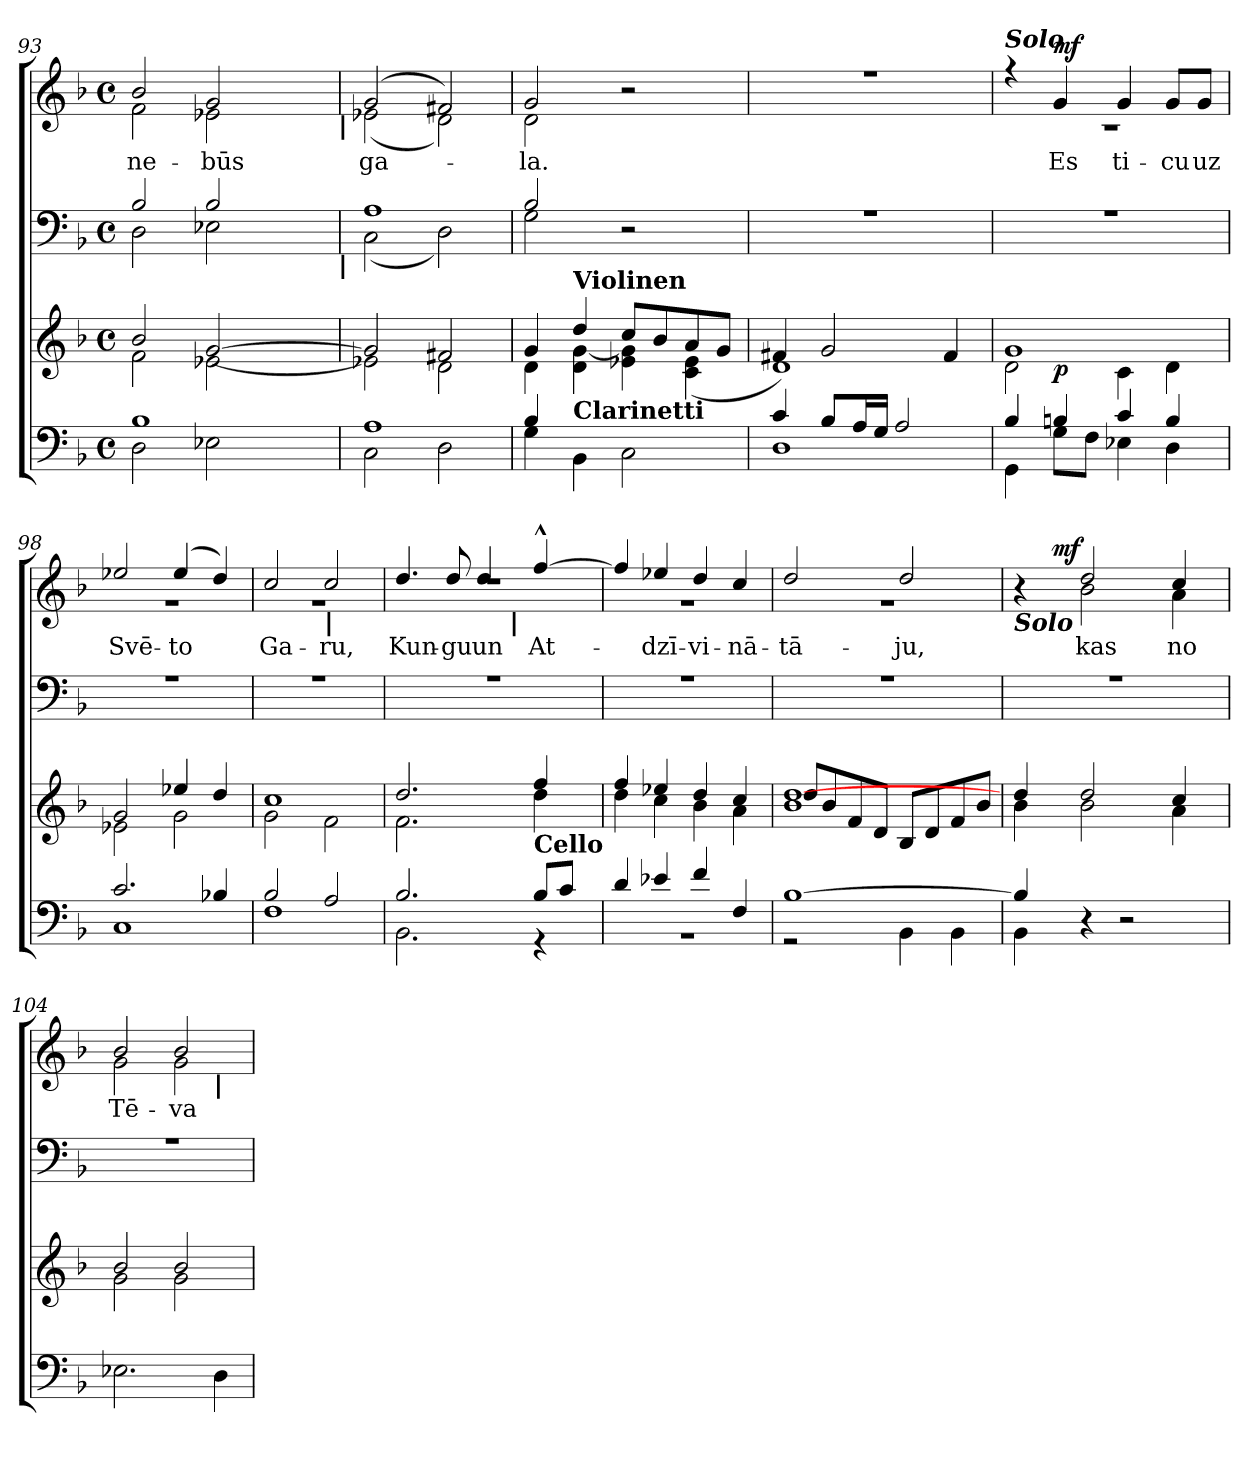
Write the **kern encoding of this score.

**kern	**kern	**dynam	**kern	**kern	**text	**dynam
*part4	*part3	*part3	*part2	*part1	*part1	*part1
*staff4	*staff3	*staff3	*staff2	*staff1	*staff1	*staff1
*clefF4	*clefG2	*	*clefF4	*clefG2	*	*
*k[b-]	*k[b-]	*	*k[b-]	*k[b-]	*	*
*F:	*F:	*	*F:	*F:	*	*
*M4/4	*M4/4	*	*M4/4	*M4/4	*	*
*met(c)	*met(c)	*	*met(c)	*met(c)	*	*
=93	=93	=93	=93	=93	=93	=93
*^	*^	*	*^	*	*	*
!	!	!	!	!	!	!	!	!LO:LY:b:color=#000000	!
*	*	*	*	*	*	*^	*^	*	*
*	*	*	*	*	*	*	*	*	*^	*	*
1B-i	2Di\	2b-i/	2fi\	.	2B-i/	2Di\	2ryy	2b-i/	2fi\	2ryy	ne-	.
!	!	!	!	!	!	!	!	!	!	!	!LO:LY:b:color=#000000	!
.	2E-Xi\	[2gi/	[2e-Xi\	.	2B-i/	2E-Xi\	4ryy	2gi/	2e-Xi\	4ryy	-būs	.
.	.	.	.	.	.	.	8ryy	.	.	8ryy	.	.
.	.	.	.	.	.	.	16ryy	.	.	16ryy	.	.
.	.	.	.	.	.	.	32ryy	.	.	32ryy	.	.
.	.	.	.	.	.	.	64ryy	.	.	64ryy	.	.
.	.	.	.	.	.	.	128...ryy	.	.	128...ryy	.	.
!	!	!	!	!	!	!	!	!	!	!LO:TX:b:B:t=|	!	!
!	!	!	!	!	!	!	!LO:TX:b:B:t=|	!	!	!	!	!
.	.	.	.	.	.	.	1024ryy	.	.	1024ryy	.	.
*	*	*	*	*	*	*v	*v	*	*	*	*	*
*	*	*	*	*	*	*	*v	*v	*v	*	*
!!LO:LB:g=z
=94	=94	=94	=94	=94	=94	=94	=94	=94	=94
*	*	*	*	*	*	*^	*^	*	*
*	*	*	*	*	*	*	*	*	*^	*	*
!	!	!	!	!	!	!	!	!	!	!	!LO:LY:b:color=#000000	!
*	*	*	*	*	*	*v	*v	*	*	*	*	*
*	*	*	*	*	*	*	*	*v	*v	*	*
1Ai	2Ci\	2gi/]	2e-Xi\]	.	1Ai	(2Ci\	(2gi/	(2e-Xi\	ga-	.
.	2Di\	2f#Xi/	2di\	.	.	2Di\)	2f#Xi/)	2di\)	.	.
=95	=95	=95	=95	=95	=95	=95	=95	=95	=95	=95
!	!	!	!	!	!	!	!	!	!LO:LY:b:color=#000000	!
4B-i/	4Gi\	4gi/	4di\	.	2B-i/	2Gi\	2gi/	2di\	-la.	.
!	!	!LO:TX:a:B:t=Violinen	!	!	!	!	!	!	!	!
!LO:TX:a:B:t=Clarinetti	!	!	!	!	!	!	!	!	!	!
4BB-i\	4ryy	4ddi/	4di\ [4gi	.	.	.	.	.	.	.
2Ci\	2ryy	8cci/L	4e-Xi\ 4gi]	.	2r	2ryy	2r	2ryy	.	.
.	.	8b-i/	.	.	.	.	.	.	.	.
.	.	8ai/	(4ci\ 4e-i	.	.	.	.	.	.	.
.	.	8gi/J	.	.	.	.	.	.	.	.
=96	=96	=96	=96	=96	=96	=96	=96	=96	=96	=96
4ci/	1Di	4f#Xi/	1di)	.	1r	1ryy	1r	1ryy	.	.
8B-i/L	.	2gi/	.	.	.	.	.	.	.	.
16Ai/L	.	.	.	.	.	.	.	.	.	.
16Gi/JJ	.	.	.	.	.	.	.	.	.	.
2Ai/	.	.	.	.	.	.	.	.	.	.
.	.	4f#i/	.	.	.	.	.	.	.	.
=97	=97	=97	=97	=97	=97	=97	=97	=97	=97	=97
*	*	*	*^	*	*	*	*	*	*	*
!	!	!	!	!	!	!	!	!LO:TX:a:Bi:t=Solo	!	!	!
4B-i/	4GGi\	1gi	2di\	4ryy	.	1r	1ryy	4r	1r	.	.
!	!	!	!	!	!	!	!	!	!	!LO:LY:b:color=#000000	!
4Bni/	8Gi\L	.	.	2.ryy	p	.	.	4gi/	.	Es	mf
.	8Fi\J	.	.	.	.	.	.	.	.	.	.
!	!	!	!	!	!	!	!	!	!	!LO:LY:b:color=#000000	!
4ci/	4E-Xi\	.	4ci\	.	.	.	.	4gi/	.	ti-	.
!	!	!	!	!	!	!	!	!	!	!LO:LY:b:color=#000000	!
4Bi/	4Di\	.	4di\	.	.	.	.	8gi/L	.	-cu	.
!	!	!	!	!	!	!	!	!	!	!LO:LY:b:color=#000000	!
.	.	.	.	.	.	.	.	8gi/J	.	uz	.
*	*	*	*v	*v	*	*	*	*	*	*	*
=98	=98	=98	=98	=98	=98	=98	=98	=98	=98	=98
*	*	*	*^	*	*	*	*	*	*	*
!	!	!	!	!	!	!	!	!	!	!LO:LY:b:color=#000000	!
*	*	*	*v	*v	*	*	*	*	*	*	*
2.ci/	1Ci	2gi/	2e-Xi\	.	1r	1ryy	2ee-Xi/	1r	Svē-	.
!	!	!	!	!	!	!	!	!	!LO:LY:b:color=#000000	!
.	.	4ee-Xi/	2gi\	.	.	.	(4ee-i/	.	-to	.
4B-Xi/	.	4ddi/	.	.	.	.	4ddi/)	.	.	.
!!LO:LB:g=z	!!
=99	=99	=99	=99	=99	=99	=99	=99	=99	=99	=99
!	!	!	!	!	!	!	!	!	!LO:LY:b:color=#000000	!
2B-i/	1Fi	1cci	2gi\	.	1r	1ryy	2cci/	1r	Ga-	.
!	!	!	!	!	!	!	!LO:TX:b:B:t=|	!	!	!
!	!	!	!	!	!	!	!	!	!LO:LY:b:color=#000000	!
2Ai/	.	.	2fi\	.	.	.	2cci/	.	-ru,	.
*	*	*	*	*	*	*	*v	*v	*	*
=100	=100	=100	=100	=100	=100	=100	=100	=100	=100
!	!	!	!	!	!	!	!	!LO:LY:b:color=#000000	!
*	*	*	*	*	*	*	*^	*	*
*	*	*	*	*	*	*	*	*^	*	*
2.B-i/	2.BB-i\	2.ddi/	2.fi\	.	1r	1ryy	4.ddi/	1r	2ryy	Kun-	.
!	!	!	!	!	!	!	!	!	!	!LO:LY:b:color=#000000	!
.	.	.	.	.	.	.	8ddi/	.	.	-gu	.
!	!	!	!	!	!	!	!	!	!	!LO:LY:b:color=#000000	!
.	.	.	.	.	.	.	4ddi/	.	8ryy	un	.
.	.	.	.	.	.	.	.	.	128...ryy	.	.
!	!	!	!	!	!	!	!	!	!LO:TX:b:B:t=|	!	!
.	.	.	.	.	.	.	.	.	4ryy	.	.
!LO:TX:a:B:t=Cello	!	!	!	!	!	!	!	!	!	!	!
!	!	!	!	!	!	!	!	!	!	!LO:LY:b:color=#000000	!
8B-i/L	4r	4ffi/	4ddi\	.	.	.	[4ff^^i/	.	.	At-	.
8ci/J	.	.	.	.	.	.	.	.	.	.	.
.	.	.	.	.	.	.	.	.	16ryy	.	.
.	.	.	.	.	.	.	.	.	32ryy	.	.
.	.	.	.	.	.	.	.	.	64ryy	.	.
.	.	.	.	.	.	.	.	.	1024ryy	.	.
*	*	*	*	*	*	*	*	*v	*v	*	*
=101	=101	=101	=101	=101	=101	=101	=101	=101	=101	=101
4di/	1r	4ffi/	4ddi\	.	1r	1ryy	4ffi/]	1r	.	.
!	!	!	!	!	!	!	!	!	!LO:LY:b:color=#000000	!
4e-Xi/	.	4ee-Xi/	4cci\	.	.	.	4ee-Xi/	.	-dzī-	.
!	!	!	!	!	!	!	!	!	!LO:LY:b:color=#000000	!
4fi/	.	4ddi/	4b-i\	.	.	.	4ddi/	.	-vi-	.
!	!	!	!	!	!	!	!	!	!LO:LY:b:color=#000000	!
4Fi/	.	4cci/	4ai\	.	.	.	4cci/	.	-nā-	.
=102	=102	=102	=102	=102	=102	=102	=102	=102	=102	=102
!	!	!	!	!	!	!	!	!	!LO:LY:b:color=#000000	!
[1B-i	2r	1b-i [1ddi	8ddi/L	.	1r	1ryy	2ddi/	1r	-tā-	.
.	.	.	8b-i/	.	.	.	.	.	.	.
.	.	.	8fi/	.	.	.	.	.	.	.
.	.	.	8di/J	.	.	.	.	.	.	.
!	!	!	!	!	!	!	!	!	!LO:LY:b:color=#000000	!
.	4BB-i\	.	8B-i/L	.	.	.	2ddi/	.	-ju,	.
.	.	.	8di/	.	.	.	.	.	.	.
.	4BB-i\	.	8fi/	.	.	.	.	.	.	.
.	.	.	8b-i/J	.	.	.	.	.	.	.
=103	=103	=103	=103	=103	=103	=103	=103	=103	=103	=103
*	*	*	*	*	*	*	*	*^	*	*
!	!	!	!	!	!	!	!LO:TX:b:Bi:t=Solo	!	!	!	!
4B-i/]	4BB-i\	4ddi/	4b-i\	.	1r	1ryy	4r	4ryy	16ryy	.	.
.	.	.	.	.	.	.	.	.	32ryy	.	.
.	.	.	.	.	.	.	.	.	64ryy	.	.
.	.	.	.	.	.	.	.	.	256ryy	.	.
.	.	.	.	.	.	.	.	.	1024ryy	.	.
.	.	.	.	.	.	.	.	.	2ryy	.	mf
!	!	!	!	!	!	!	!	!	!	!LO:LY:b:color=#000000	!
4r	4ryy	2ddi/	2b-i\	.	.	.	2ddi/	2b-i\	.	kas	.
2r	2ryy	.	.	.	.	.	.	.	.	.	.
.	.	.	.	.	.	.	.	.	4ryy	.	.
!	!	!	!	!	!	!	!	!	!	!LO:LY:b:color=#000000	!
.	.	4cci/	4ai\	.	.	.	4cci/	4ai\	.	no	.
.	.	.	.	.	.	.	.	.	8ryy	.	.
.	.	.	.	.	.	.	.	.	128ryy	.	.
.	.	.	.	.	.	.	.	.	512.ryy	.	.
*v	*v	*	*	*	*	*	*	*	*	*	*
!!LO:PB:g=z	!!	!!
=104	=104	=104	=104	=104	=104	=104	=104	=104	=104	=104
*^	*	*	*	*	*	*	*	*	*	*
!	!	!	!	!	!	!	!	!	!	!LO:LY:b:color=#000000	!
*v	*v	*	*	*	*	*	*	*	*	*	*
2.E-Xi\	2b-i/	2gi\	.	1r	1ryy	2b-i/	2gi\	2.ryy	Tē-	.
!	!	!	!	!	!	!	!	!	!LO:LY:b:color=#000000	!
.	2b-i/	2gi\	.	.	.	2b-i/	2gi\	.	-va	.
!	!	!	!	!	!	!	!	!LO:TX:b:B:t=|	!	!
4Di\	.	.	.	.	.	.	.	4ryy	.	.
*	*v	*v	*	*	*	*v	*v	*v	*	*
*	*	*	*v	*v	*	*	*
=	=	=	=	=	=	=
*-	*-	*-	*-	*-	*-	*-
